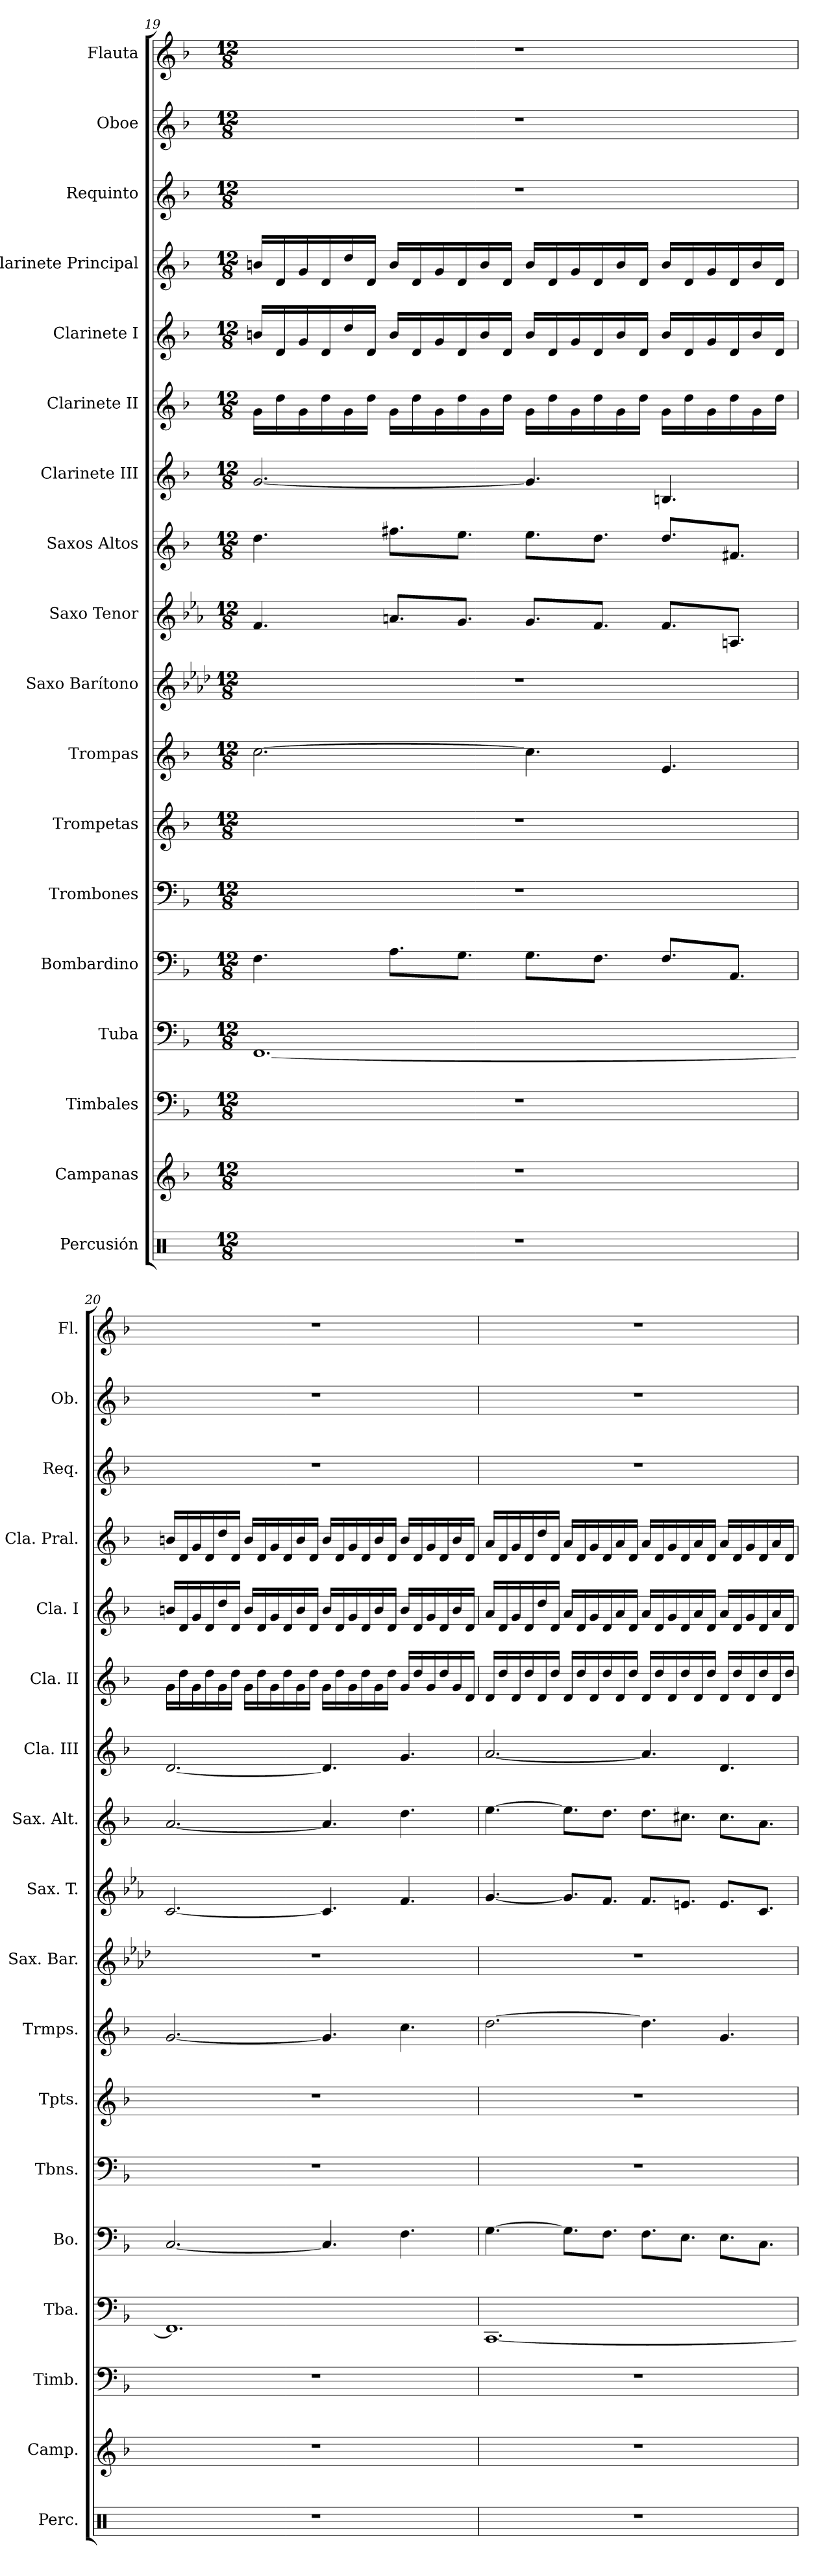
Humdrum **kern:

**kern	**kern	**kern	**kern	**kern	**kern	**kern	**kern	**kern	**kern	**kern	**kern	**kern	**kern	**kern	**kern	**kern	**kern
*part18	*part17	*part16	*part15	*part14	*part13	*part12	*part11	*part10	*part9	*part8	*part7	*part6	*part5	*part4	*part3	*part2	*part1
*staff18	*staff17	*staff16	*staff15	*staff14	*staff13	*staff12	*staff11	*staff10	*staff9	*staff8	*staff7	*staff6	*staff5	*staff4	*staff3	*staff2	*staff1
*I"Percusión	*I"Campanas	*I"Timbales	*I"Tuba	*I"Bombardino	*I"Trombones	*I"Trompetas	*I"Trompas	*I"Saxo Barítono	*I"Saxo Tenor	*I"Saxos Altos	*I"Clarinete III	*I"Clarinete II	*I"Clarinete I	*I"Clarinete Principal	*I"Requinto	*I"Oboe	*I"Flauta
*I'Perc.	*I'Camp.	*I'Timb.	*I'Tba.	*I'Bo.	*I'Tbns.	*I'Tpts.	*I'Trmps.	*I'Sax. Bar.	*I'Sax. T.	*I'Sax. Alt.	*I'Cla. III	*I'Cla. II	*I'Cla. I	*I'Cla. Pral.	*I'Req.	*I'Ob.	*I'Fl.
!!LO:PB:g=z
*clefX	*clefG2	*clefF4	*clefF4	*clefF4	*clefF4	*clefG2	*clefG2	*clefG2	*clefG2	*clefG2	*clefG2	*clefG2	*clefG2	*clefG2	*clefG2	*clefG2	*clefG2
*	*	*	*	*	*	*ITrd1c2	*ITrd4c7	*ITrd12c21	*ITrd8c14	*ITrd5c9	*ITrd1c2	*ITrd1c2	*ITrd1c2	*ITrd1c2	*ITrd-2c-3	*	*
*k[]	*k[b-]	*k[b-]	*k[b-]	*k[b-]	*k[b-]	*k[b-e-a-]	*k[b-e-]	*k[b-e-a-d-]	*k[b-e-a-]	*k[b-e-a-d-]	*k[b-e-a-]	*k[b-e-a-]	*k[b-e-a-]	*k[b-e-a-]	*k[b-e-a-d-]	*k[b-]	*k[b-]
*M12/8	*M12/8	*M12/8	*M12/8	*M12/8	*M12/8	*M12/8	*M12/8	*M12/8	*M12/8	*M12/8	*M12/8	*M12/8	*M12/8	*M12/8	*M12/8	*M12/8	*M12/8
=19	=19	=19	=19	=19	=19	=19	=19	=19	=19	=19	=19	=19	=19	=19	=19	=19	=19
1.r	1.r	1.r	[1.FF	4.F\	1.r	1.r	[2.f\	1.r	4.F/	4.f\	[2.f/	16f\LL	16an/LL	16an/LL	1.r	1.r	1.r
.	.	.	.	.	.	.	.	.	.	.	.	16cc\	16c/	16c/	.	.	.
.	.	.	.	.	.	.	.	.	.	.	.	16f\	16f/	16f/	.	.	.
.	.	.	.	.	.	.	.	.	.	.	.	16cc\	16c/	16c/	.	.	.
.	.	.	.	.	.	.	.	.	.	.	.	16f\	16cc/	16cc/	.	.	.
.	.	.	.	.	.	.	.	.	.	.	.	16cc\JJ	16c/JJ	16c/JJ	.	.	.
.	.	.	.	8.A\L	.	.	.	.	8.An/L	8.an\L	.	16f\LL	16a/LL	16a/LL	.	.	.
.	.	.	.	.	.	.	.	.	.	.	.	16cc\	16c/	16c/	.	.	.
.	.	.	.	.	.	.	.	.	.	.	.	16f\	16f/	16f/	.	.	.
.	.	.	.	8.G\J	.	.	.	.	8.G/J	8.g\J	.	16cc\	16c/	16c/	.	.	.
.	.	.	.	.	.	.	.	.	.	.	.	16f\	16a/	16a/	.	.	.
.	.	.	.	.	.	.	.	.	.	.	.	16cc\JJ	16c/JJ	16c/JJ	.	.	.
.	.	.	.	8.G\L	.	.	4.f\]	.	8.G/L	8.g\L	4.f/]	16f\LL	16a/LL	16a/LL	.	.	.
.	.	.	.	.	.	.	.	.	.	.	.	16cc\	16c/	16c/	.	.	.
.	.	.	.	.	.	.	.	.	.	.	.	16f\	16f/	16f/	.	.	.
.	.	.	.	8.F\J	.	.	.	.	8.F/J	8.f\J	.	16cc\	16c/	16c/	.	.	.
.	.	.	.	.	.	.	.	.	.	.	.	16f\	16a/	16a/	.	.	.
.	.	.	.	.	.	.	.	.	.	.	.	16cc\JJ	16c/JJ	16c/JJ	.	.	.
.	.	.	.	8.F/L	.	.	4.A/	.	8.F/L	8.f/L	4.An/	16f\LL	16a/LL	16a/LL	.	.	.
.	.	.	.	.	.	.	.	.	.	.	.	16cc\	16c/	16c/	.	.	.
.	.	.	.	.	.	.	.	.	.	.	.	16f\	16f/	16f/	.	.	.
.	.	.	.	8.AA/J	.	.	.	.	8.AAn/J	8.An/J	.	16cc\	16c/	16c/	.	.	.
.	.	.	.	.	.	.	.	.	.	.	.	16f\	16a/	16a/	.	.	.
.	.	.	.	.	.	.	.	.	.	.	.	16cc\JJ	16c/JJ	16c/JJ	.	.	.
=20	=20	=20	=20	=20	=20	=20	=20	=20	=20	=20	=20	=20	=20	=20	=20	=20	=20
1.r	1.r	1.r	1.FF]	[2.C/	1.r	1.r	[2.c/	1.r	[2.C/	[2.c/	[2.c/	16f\LL	16an/LL	16an/LL	1.r	1.r	1.r
.	.	.	.	.	.	.	.	.	.	.	.	16cc\	16c/	16c/	.	.	.
.	.	.	.	.	.	.	.	.	.	.	.	16f\	16f/	16f/	.	.	.
.	.	.	.	.	.	.	.	.	.	.	.	16cc\	16c/	16c/	.	.	.
.	.	.	.	.	.	.	.	.	.	.	.	16f\	16cc/	16cc/	.	.	.
.	.	.	.	.	.	.	.	.	.	.	.	16cc\JJ	16c/JJ	16c/JJ	.	.	.
.	.	.	.	.	.	.	.	.	.	.	.	16f\LL	16a/LL	16a/LL	.	.	.
.	.	.	.	.	.	.	.	.	.	.	.	16cc\	16c/	16c/	.	.	.
.	.	.	.	.	.	.	.	.	.	.	.	16f\	16f/	16f/	.	.	.
.	.	.	.	.	.	.	.	.	.	.	.	16cc\	16c/	16c/	.	.	.
.	.	.	.	.	.	.	.	.	.	.	.	16f\	16a/	16a/	.	.	.
.	.	.	.	.	.	.	.	.	.	.	.	16cc\JJ	16c/JJ	16c/JJ	.	.	.
.	.	.	.	4.C/]	.	.	4.c/]	.	4.C/]	4.c/]	4.c/]	16f\LL	16a/LL	16a/LL	.	.	.
.	.	.	.	.	.	.	.	.	.	.	.	16cc\	16c/	16c/	.	.	.
.	.	.	.	.	.	.	.	.	.	.	.	16f\	16f/	16f/	.	.	.
.	.	.	.	.	.	.	.	.	.	.	.	16cc\	16c/	16c/	.	.	.
.	.	.	.	.	.	.	.	.	.	.	.	16f\	16a/	16a/	.	.	.
.	.	.	.	.	.	.	.	.	.	.	.	16cc\JJ	16c/JJ	16c/JJ	.	.	.
.	.	.	.	4.F\	.	.	4.f\	.	4.F/	4.f\	4.f/	16f/LL	16a/LL	16a/LL	.	.	.
.	.	.	.	.	.	.	.	.	.	.	.	16cc/	16c/	16c/	.	.	.
.	.	.	.	.	.	.	.	.	.	.	.	16f/	16f/	16f/	.	.	.
.	.	.	.	.	.	.	.	.	.	.	.	16cc/	16c/	16c/	.	.	.
.	.	.	.	.	.	.	.	.	.	.	.	16f/	16a/	16a/	.	.	.
.	.	.	.	.	.	.	.	.	.	.	.	16c/JJ	16c/JJ	16c/JJ	.	.	.
!!LO:PB:g=z
=21	=21	=21	=21	=21	=21	=21	=21	=21	=21	=21	=21	=21	=21	=21	=21	=21	=21
1.r	1.r	1.r	[1.CC	[4.G\	1.r	1.r	[2.g\	1.r	[4.G/	[4.g\	[2.g/	16c/LL	16g/LL	16g/LL	1.r	1.r	1.r
.	.	.	.	.	.	.	.	.	.	.	.	16cc/	16c/	16c/	.	.	.
.	.	.	.	.	.	.	.	.	.	.	.	16c/	16f/	16f/	.	.	.
.	.	.	.	.	.	.	.	.	.	.	.	16cc/	16c/	16c/	.	.	.
.	.	.	.	.	.	.	.	.	.	.	.	16c/	16cc/	16cc/	.	.	.
.	.	.	.	.	.	.	.	.	.	.	.	16cc/JJ	16c/JJ	16c/JJ	.	.	.
.	.	.	.	8.G\L]	.	.	.	.	8.G/L]	8.g\L]	.	16c/LL	16g/LL	16g/LL	.	.	.
.	.	.	.	.	.	.	.	.	.	.	.	16cc/	16c/	16c/	.	.	.
.	.	.	.	.	.	.	.	.	.	.	.	16c/	16f/	16f/	.	.	.
.	.	.	.	8.F\J	.	.	.	.	8.F/J	8.f\J	.	16cc/	16c/	16c/	.	.	.
.	.	.	.	.	.	.	.	.	.	.	.	16c/	16g/	16g/	.	.	.
.	.	.	.	.	.	.	.	.	.	.	.	16cc/JJ	16c/JJ	16c/JJ	.	.	.
.	.	.	.	8.F\L	.	.	4.g\]	.	8.F/L	8.f\L	4.g/]	16c/LL	16g/LL	16g/LL	.	.	.
.	.	.	.	.	.	.	.	.	.	.	.	16cc/	16c/	16c/	.	.	.
.	.	.	.	.	.	.	.	.	.	.	.	16c/	16f/	16f/	.	.	.
.	.	.	.	8.E\J	.	.	.	.	8.En/J	8.en\J	.	16cc/	16c/	16c/	.	.	.
.	.	.	.	.	.	.	.	.	.	.	.	16c/	16g/	16g/	.	.	.
.	.	.	.	.	.	.	.	.	.	.	.	16cc/JJ	16c/JJ	16c/JJ	.	.	.
.	.	.	.	8.E\L	.	.	4.c/	.	8.E/L	8.e\L	4.c/	16c/LL	16g/LL	16g/LL	.	.	.
.	.	.	.	.	.	.	.	.	.	.	.	16cc/	16c/	16c/	.	.	.
.	.	.	.	.	.	.	.	.	.	.	.	16c/	16f/	16f/	.	.	.
.	.	.	.	8.C\J	.	.	.	.	8.C/J	8.c\J	.	16cc/	16c/	16c/	.	.	.
.	.	.	.	.	.	.	.	.	.	.	.	16c/	16g/	16g/	.	.	.
.	.	.	.	.	.	.	.	.	.	.	.	16cc/JJ	16c/JJ	16c/JJ	.	.	.
=	=	=	=	=	=	=	=	=	=	=	=	=	=	=	=	=	=
*-	*-	*-	*-	*-	*-	*-	*-	*-	*-	*-	*-	*-	*-	*-	*-	*-	*-
